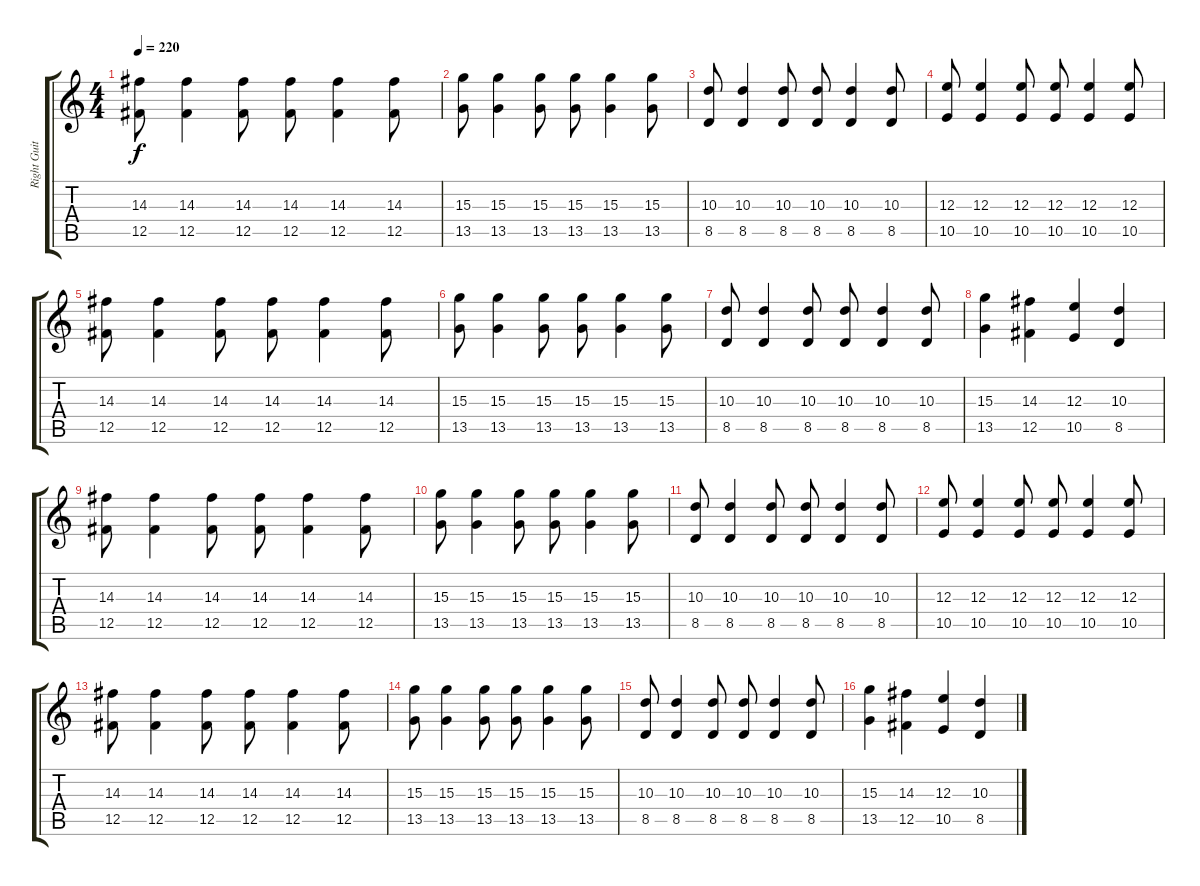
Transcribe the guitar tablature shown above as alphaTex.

\track ("Right Guitar" "Right Guit") {instrument distortionguitar}
\staff {score tabs}
\tuning (Db4 Ab3 E3 B2 Gb2 B1) {hide}
\ts (4 4)
\tempo 220
\clef g2
\ks c
(14.3 12.5).8{dy f} (14.3 12.5).4 (14.3 12.5).8 (14.3 12.5).8 (14.3 12.5).4 (14.3 12.5).8 |
(15.3 13.5).8 (15.3 13.5).4 (15.3 13.5).8 (15.3 13.5).8 (15.3 13.5).4 (15.3 13.5).8 |
(10.3 8.5).8 (10.3 8.5).4 (10.3 8.5).8 (10.3 8.5).8 (10.3 8.5).4 (10.3 8.5).8 |
(12.3 10.5).8 (12.3 10.5).4 (12.3 10.5).8 (12.3 10.5).8 (12.3 10.5).4 (12.3 10.5).8 |
(14.3 12.5).8 (14.3 12.5).4 (14.3 12.5).8 (14.3 12.5).8 (14.3 12.5).4 (14.3 12.5).8 |
(15.3 13.5).8 (15.3 13.5).4 (15.3 13.5).8 (15.3 13.5).8 (15.3 13.5).4 (15.3 13.5).8 |
(10.3 8.5).8 (10.3 8.5).4 (10.3 8.5).8 (10.3 8.5).8 (10.3 8.5).4 (10.3 8.5).8 |
(15.3 13.5).4 (14.3 12.5).4 (12.3 10.5).4 (10.3 8.5).4 |
(14.3 12.5).8 (14.3 12.5).4 (14.3 12.5).8 (14.3 12.5).8 (14.3 12.5).4 (14.3 12.5).8 |
(15.3 13.5).8 (15.3 13.5).4 (15.3 13.5).8 (15.3 13.5).8 (15.3 13.5).4 (15.3 13.5).8 |
(10.3 8.5).8 (10.3 8.5).4 (10.3 8.5).8 (10.3 8.5).8 (10.3 8.5).4 (10.3 8.5).8 |
(12.3 10.5).8 (12.3 10.5).4 (12.3 10.5).8 (12.3 10.5).8 (12.3 10.5).4 (12.3 10.5).8 |
(14.3 12.5).8 (14.3 12.5).4 (14.3 12.5).8 (14.3 12.5).8 (14.3 12.5).4 (14.3 12.5).8 |
(15.3 13.5).8 (15.3 13.5).4 (15.3 13.5).8 (15.3 13.5).8 (15.3 13.5).4 (15.3 13.5).8 |
(10.3 8.5).8 (10.3 8.5).4 (10.3 8.5).8 (10.3 8.5).8 (10.3 8.5).4 (10.3 8.5).8 |
(15.3 13.5).4 (14.3 12.5).4 (12.3 10.5).4 (10.3 8.5).4
